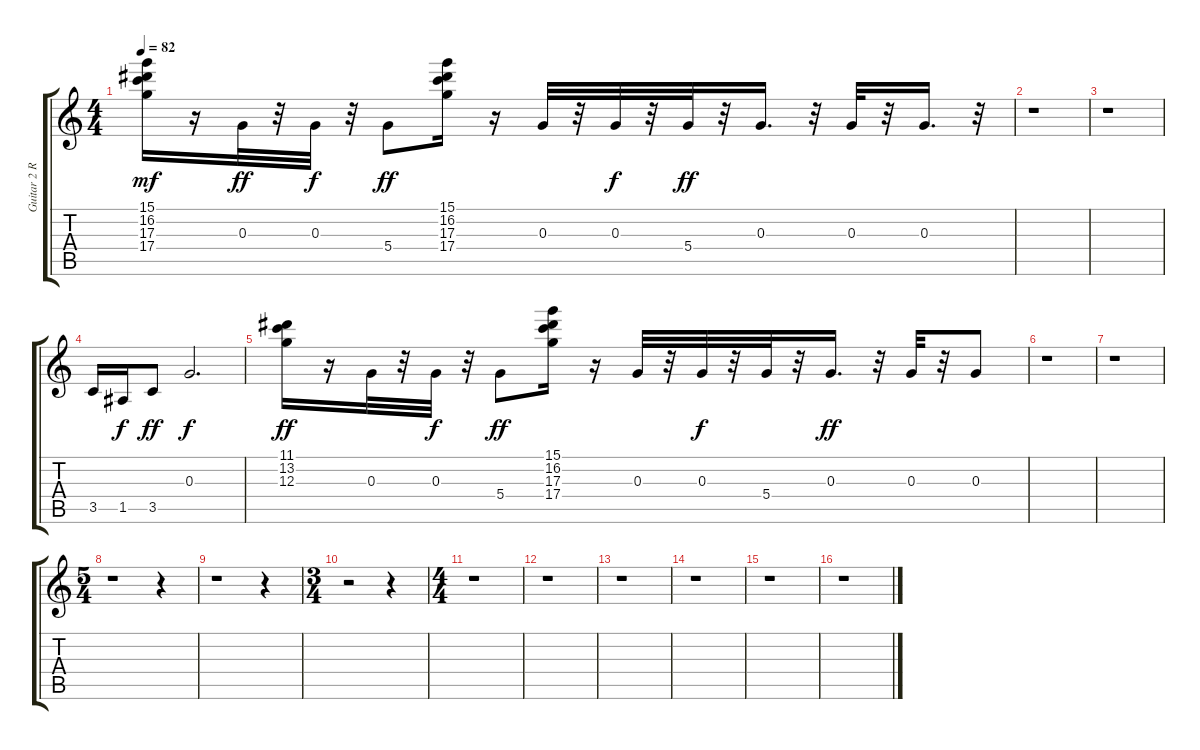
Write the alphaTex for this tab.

\track ("Guitar 2 Right Channel" "Guitar 2 R") {instrument distortionguitar}
\staff {score tabs}
\tuning (E4 B3 G3 D3 A2 E2) {hide}
\ts (4 4)
\tempo 82
\clef g2
\ks c
(15.1 16.2 17.3 17.4).16{dy mf} r.16 0.3.32{dy ff} r.32 0.3.32{dy f} r.32 5.4.8{dy ff} (15.1 16.2 17.3 17.4).16 r.16 0.3.32 r.32 0.3.32{dy f} r.32 5.4.32{dy ff} r.32 0.3.16{d} r.32 0.3.32 r.32 0.3.16{d} r.32 |
r.1 |
r.1 |
3.5.16 1.5.16{dy f} 3.5.8{dy ff} 0.3.2{d dy f} |
(11.1 13.2 12.3).16{dy ff} r.16 0.3.32 r.32 0.3.32{dy f} r.32 5.4.8{dy ff} (15.1 16.2 17.3 17.4).16 r.16 0.3.32 r.32 0.3.32{dy f} r.32 5.4.32 r.32 0.3.16{d dy ff} r.32 0.3.32 r.32 0.3.8 |
r.1 |
r.1 |
\ts (5 4)
r.1 r.4 |
r.1 r.4 |
\ts (3 4)
r.2 r.4 |
\ts (4 4)
r.1 |
r.1 |
r.1 |
r.1 |
r.1 |
r.1
